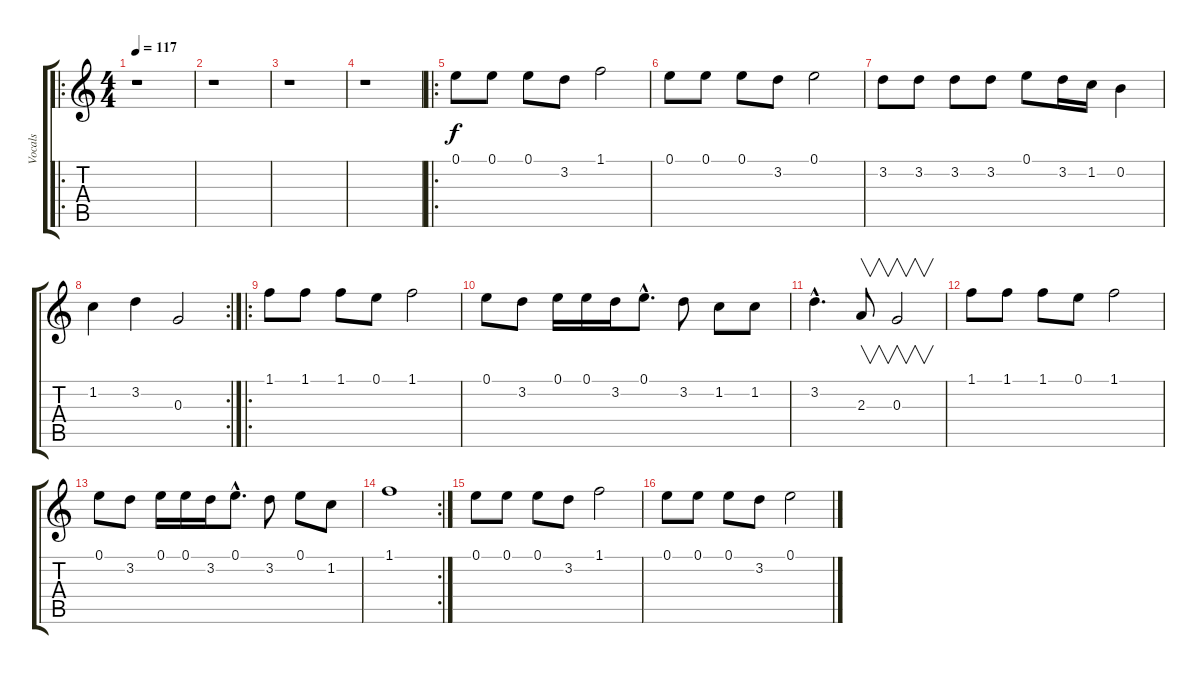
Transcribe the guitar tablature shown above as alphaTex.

\track ("Vocals" "Vocals") {instrument distortionguitar}
\staff {score tabs}
\tuning (E4 B3 G3 D3 A2 E2) {hide}
\ro
\ts (4 4)
\tempo 117
\clef g2
\ks c
r.1{dy f instrument distortionguitar} |
r.1 |
r.1 |
r.1 |
\ro
0.1.8 0.1.8 0.1.8 3.2.8 1.1.2 |
0.1.8 0.1.8 0.1.8 3.2.8 0.1.2 |
3.2.8 3.2.8 3.2.8 3.2.8 0.1.8 3.2.16 1.2.16 0.2.4 |
\rc 2
1.2.4 3.2.4 0.3.2 |
\ro
1.1.8 1.1.8 1.1.8 0.1.8 1.1.2 |
0.1.8 3.2.8 0.1.16 0.1.16 3.2.16 0.1{hac}.8{d} 3.2.8 1.2.8 1.2.8 |
3.2{hac}.4{d} 2.3.8{v} 0.3.2{v} |
1.1.8 1.1.8 1.1.8 0.1.8 1.1.2 |
0.1.8 3.2.8 0.1.16 0.1.16 3.2.16 0.1{hac}.8{d} 3.2.8 0.1.8 1.2.8 |
\rc 2
1.1.1 |
0.1.8 0.1.8 0.1.8 3.2.8 1.1.2 |
0.1.8 0.1.8 0.1.8 3.2.8 0.1.2
